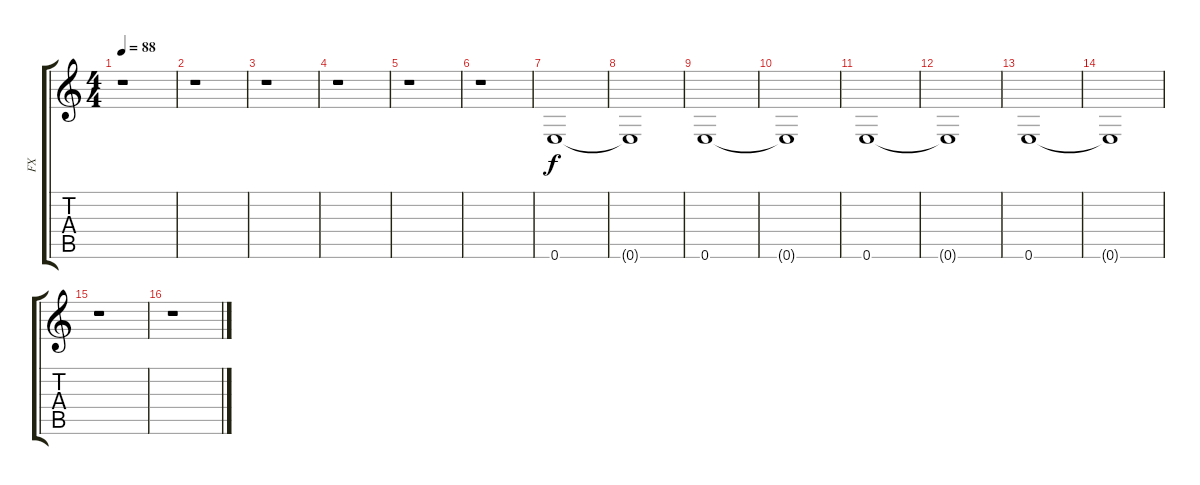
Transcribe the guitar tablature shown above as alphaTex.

\track ("FX" "FX") {instrument slapbass2}
\staff {score tabs}
\tuning (E4 B3 G3 D3 A2 E2) {hide}
\ts (4 4)
\tempo 88
\clef g2
\ks c
r.1{dy f} |
r.1 |
r.1 |
r.1 |
r.1 |
r.1 |
0.6.1 |
0.6{t}.1 |
0.6.1 |
0.6{t}.1 |
0.6.1 |
0.6{t}.1 |
0.6.1 |
0.6{t}.1 |
r.1 |
r.1
